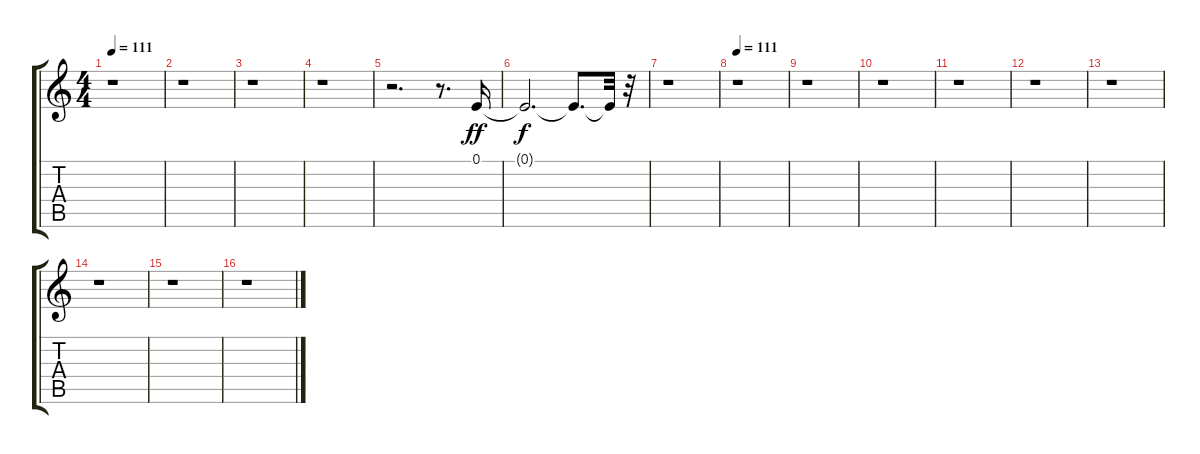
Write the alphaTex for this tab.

\track "" {instrument synthstrings1}
\staff {score tabs}
\tuning (E4 B3 G3 D3 A2 E2) {hide}
\ts (4 4)
\tempo 111
\clef g2
\ks c
r.1{dy ff} |
r.1 |
r.1 |
r.1 |
r.2{d} r.8{d} 0.1.16 |
0.1{t}.2{d dy f} 0.1{t}.8{d} 0.1{t}.32 r.32 |
r.1 |
\tempo 111
r.1 |
r.1 |
r.1 |
r.1 |
r.1 |
r.1 |
r.1 |
r.1 |
r.1
